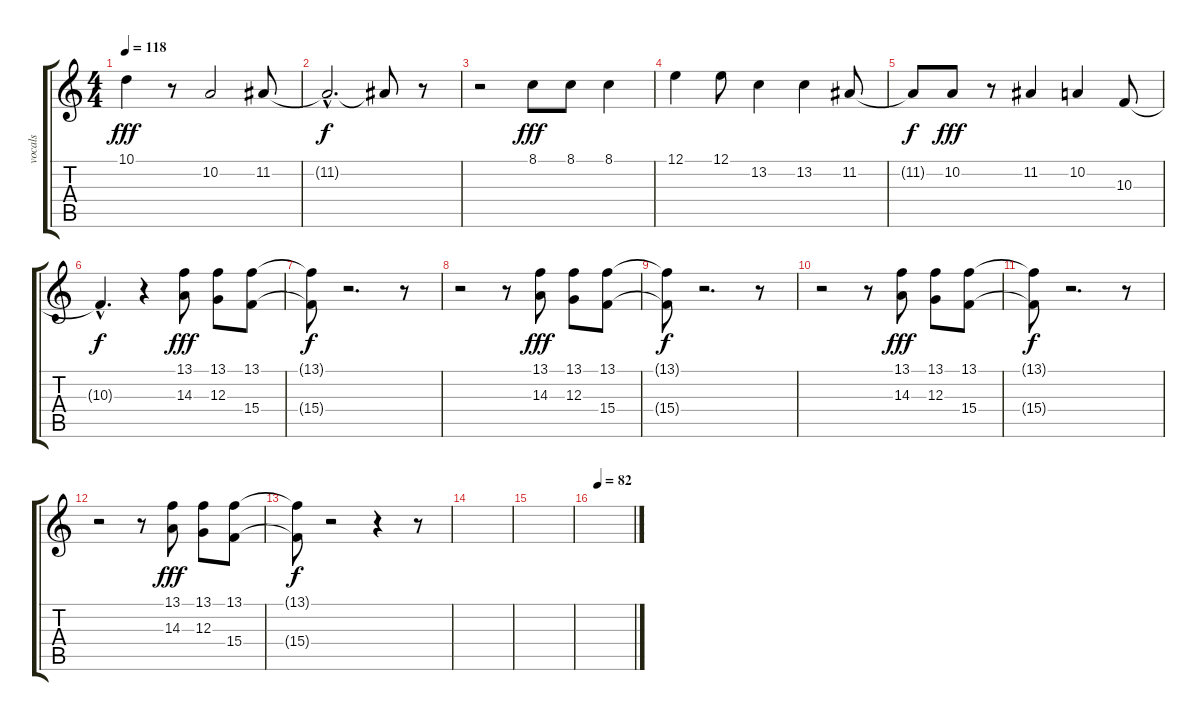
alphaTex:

\track ("vocals" "vocals") {instrument flute}
\staff {score tabs}
\tuning (E4 B3 G3 D3 A2 E2) {hide}
\ts (4 4)
\tempo 118
\clef g2
\ks c
10.1.4{dy fff} r.8 10.2.2 11.2.8 |
11.2{hac t}.2{d dy f} 11.2{t}.8 r.8 |
r.2 8.1.8{dy fff} 8.1.8 8.1.4 |
12.1.4 12.1.8 13.2.4 13.2.4 11.2.8 |
11.2{t}.8{dy f} 10.2.8{dy fff} r.8 11.2.4 10.2.4 10.3.8 |
10.3{hac t}.4{d dy f} r.4 (13.1 14.3).8{dy fff} (13.1 12.3).8 (13.1 15.4).8 |
(13.1{t} 15.4{t}).8{dy f} r.2{d} r.8 |
r.2 r.8 (13.1 14.3).8{dy fff} (13.1 12.3).8 (13.1 15.4).8 |
(13.1{t} 15.4{t}).8{dy f} r.2{d} r.8 |
r.2 r.8 (13.1 14.3).8{dy fff} (13.1 12.3).8 (13.1 15.4).8 |
(13.1{t} 15.4{t}).8{dy f} r.2{d} r.8 |
r.2 r.8 (13.1 14.3).8{dy fff} (13.1 12.3).8 (13.1 15.4).8 |
(13.1{t} 15.4{t}).8{dy f} r.2 r.4 r.8 |
|
|
\tempo (82 0.125)
